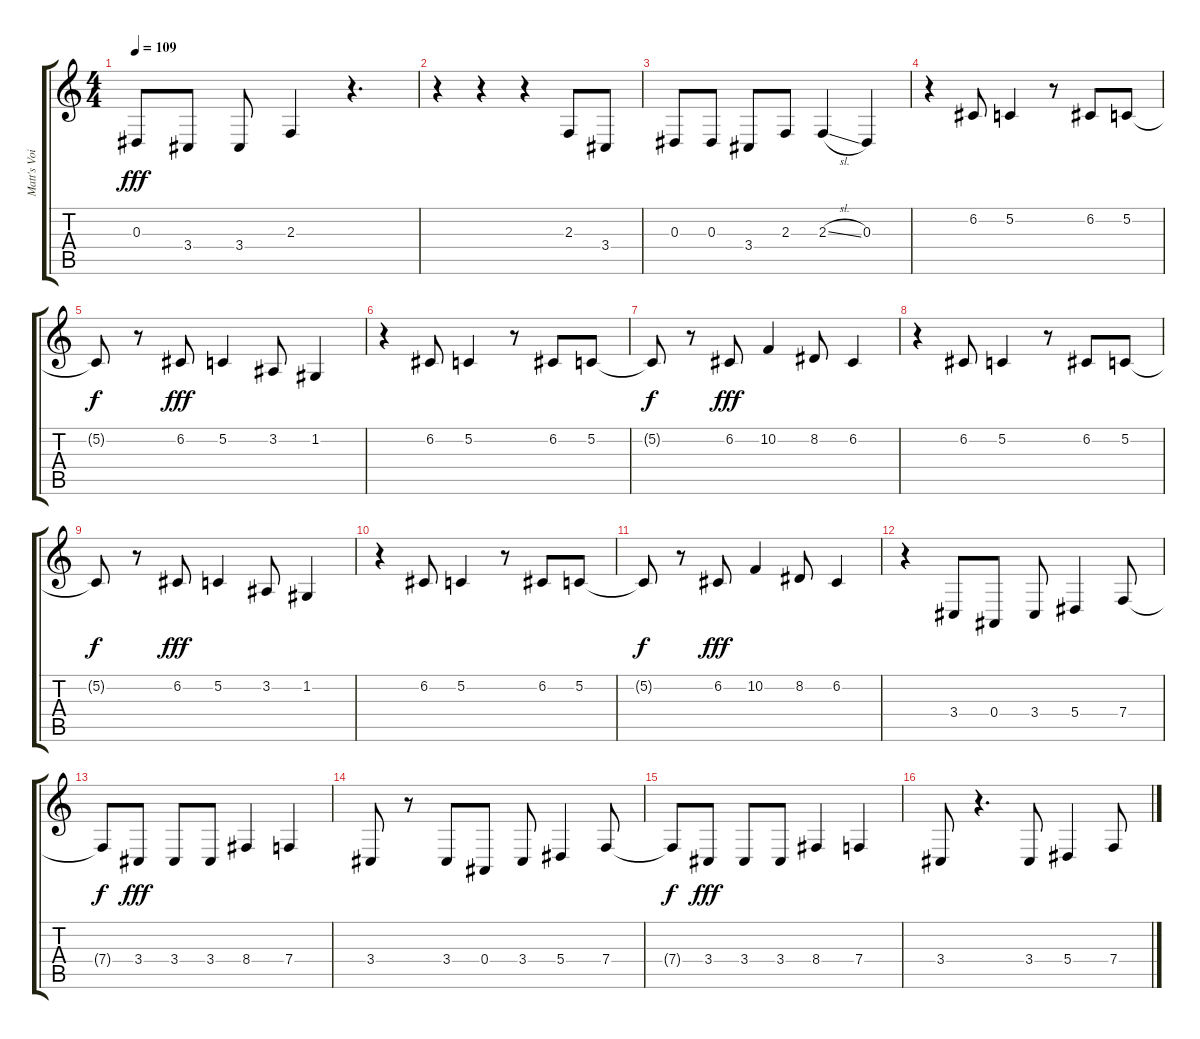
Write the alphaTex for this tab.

\track ("Matt's Voice" "Matt's Voi") {instrument tenorsax}
\staff {score tabs}
\tuning (C4 G3 Eb3 Bb2 F2 C2) {hide}
\ts (4 4)
\tempo 109
\clef g2
\ks c
0.3.8{dy fff} 3.4.8 3.4.8 2.3.4 r.4{d} |
r.4 r.4 r.4 2.3.8 3.4.8 |
0.3.8 0.3.8 3.4.8 2.3.8 2.3{sl}.4 0.3.4 |
r.4 6.2.8 5.2.4 r.8 6.2.8 5.2.8 |
5.2{t}.8{dy f} r.8 6.2.8{dy fff} 5.2.4 3.2.8 1.2.4 |
r.4 6.2.8 5.2.4 r.8 6.2.8 5.2.8 |
5.2{t}.8{dy f} r.8 6.2.8{dy fff} 10.2.4 8.2.8 6.2.4 |
r.4 6.2.8 5.2.4 r.8 6.2.8 5.2.8 |
5.2{t}.8{dy f} r.8 6.2.8{dy fff} 5.2.4 3.2.8 1.2.4 |
r.4 6.2.8 5.2.4 r.8 6.2.8 5.2.8 |
5.2{t}.8{dy f} r.8 6.2.8{dy fff} 10.2.4 8.2.8 6.2.4 |
r.4 3.4.8 0.4.8 3.4.8 5.4.4 7.4.8 |
7.4{t}.8{dy f} 3.4.8{dy fff} 3.4.8 3.4.8 8.4.4 7.4.4 |
3.4.8 r.8 3.4.8 0.4.8 3.4.8 5.4.4 7.4.8 |
7.4{t}.8{dy f} 3.4.8{dy fff} 3.4.8 3.4.8 8.4.4 7.4.4 |
3.4.8 r.4{d} 3.4.8 5.4.4 7.4.8
